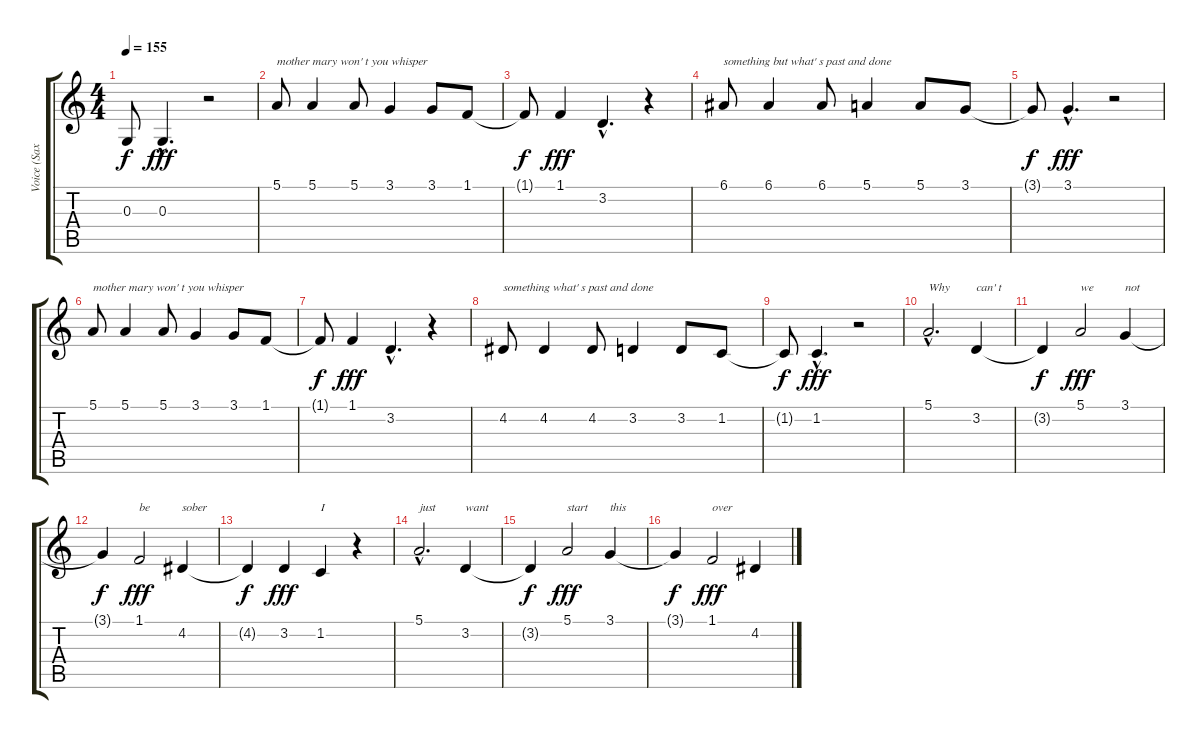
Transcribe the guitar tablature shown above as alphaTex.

\track ("Voice (Sax 1)       " "Voice (Sax") {instrument altosax}
\staff {score tabs}
\tuning (E4 B3 G3 D3 A2 E2) {hide}
\ts (4 4)
\tempo 155
\clef g2
\ks c
0.3{t}.8{dy f} 0.3{hac}.4{d dy fff} r.2 |
5.1.8{txt "mother mary won' t you whisper"} 5.1.4 5.1.8 3.1.4 3.1.8 1.1.8 |
1.1{t}.8{dy f} 1.1.4{dy fff} 3.2{hac}.4{d} r.4 |
6.1.8{txt "something but what' s past and done"} 6.1.4 6.1.8 5.1.4 5.1.8 3.1.8 |
3.1{t}.8{dy f} 3.1{hac}.4{d dy fff} r.2 |
5.1.8{txt "mother mary won' t you whisper"} 5.1.4 5.1.8 3.1.4 3.1.8 1.1.8 |
1.1{t}.8{dy f} 1.1.4{dy fff} 3.2{hac}.4{d} r.4 |
4.2.8{txt "something what' s past and done"} 4.2.4 4.2.8 3.2.4 3.2.8 1.2.8 |
1.2{t}.8{dy f} 1.2{hac}.4{d dy fff} r.2 |
5.1{hac}.2{d txt "Why"} 3.2.4{txt "can' t "} |
3.2{t}.4{dy f} 5.1.2{txt "we" dy fff} 3.1.4{txt "not"} |
3.1{t}.4{dy f} 1.1.2{txt "be" dy fff} 4.2.4{txt "sober"} |
4.2{t}.4{dy f} 3.2.4{dy fff} 1.2.4{txt "I"} r.4 |
5.1{hac}.2{d txt "just"} 3.2.4{txt "want"} |
3.2{t}.4{dy f} 5.1.2{txt "start" dy fff} 3.1.4{txt "this"} |
3.1{t}.4{dy f} 1.1.2{txt "over" dy fff} 4.2.4
